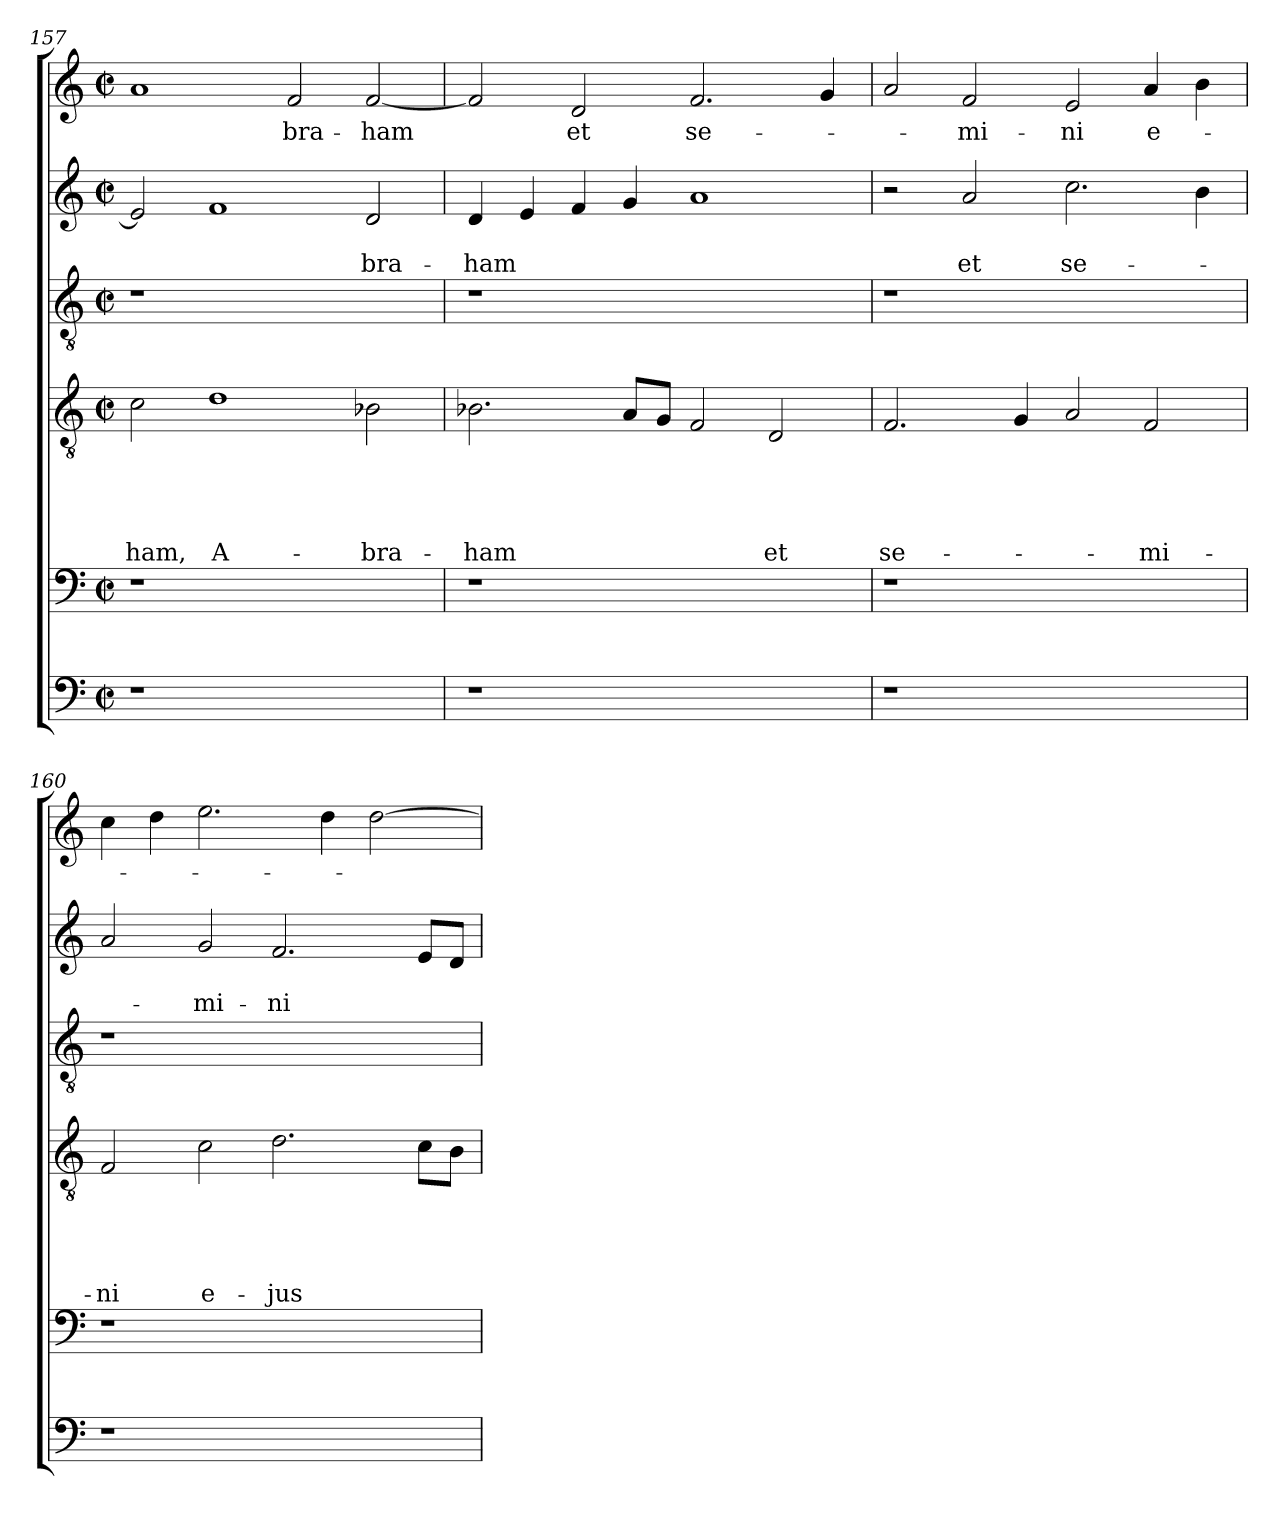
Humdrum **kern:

**kern	**kern	**kern	**text	**text	**text	**text	**text	**kern	**kern	**text	**text	**kern	**text
*part6	*part5	*part4	*part4	*part4	*part4	*part4	*part4	*part3	*part2	*part2	*part2	*part1	*part1
*staff6	*staff5	*staff4	*staff4	*staff4	*staff4	*staff4	*staff4	*staff3	*staff2	*staff2	*staff2	*staff1	*staff1
*clefF4	*clefF4	*clefGv2	*	*	*	*	*	*clefGv2	*clefG2	*	*	*clefG2	*
*k[]	*k[]	*k[]	*	*	*	*	*	*k[]	*k[]	*	*	*k[]	*
*C:	*C:	*C:	*	*	*	*	*	*C:	*C:	*	*	*C:	*
*M2/2	*M2/2	*M2/2	*	*	*	*	*	*M2/2	*M2/2	*	*	*M2/2	*
*met(c|)	*met(c|)	*met(c|)	*	*	*	*	*	*met(c|)	*met(c|)	*	*	*met(c|)	*
=157	=157	=157	=157	=157	=157	=157	=157	=157	=157	=157	=157	=157	=157
!	!	!	!	!	!	!	!LO:LY:b	!	!	!	!	!	!
1r	1r	2c\	.	.	.	.	-ham,	1r	2e/]	.	.	1a	.
!	!	!	!	!	!	!	!LO:LY:b	!	!	!	!	!	!
.	.	1d	.	.	.	.	A-	.	1f	.	.	.	.
!	!	!	!	!	!	!	!	!	!	!	!	!	!LO:LY:b
1ryy	1ryy	.	.	.	.	.	.	1ryy	.	.	.	2f/	-bra-
!	!	!	!	!	!	!	!LO:LY:b	!	!	!	!LO:LY:b	!	!LO:LY:b
.	.	2B-X\	.	.	.	.	-bra-	.	2d/	.	-bra-	[<2f/	-ham
!!LO:LB:g=z
=158	=158	=158	=158	=158	=158	=158	=158	=158	=158	=158	=158	=158	=158
!	!	!	!	!	!	!	!LO:LY:b	!	!	!	!LO:LY:b	!	!
1r	1r	2.B-X\	.	.	.	.	-ham	1r	4d/	.	-ham	2f/]	.
.	.	.	.	.	.	.	.	.	4e/	.	.	.	.
!	!	!	!	!	!	!	!	!	!	!	!	!	!LO:LY:b
.	.	.	.	.	.	.	.	.	4f/	.	.	2d/	et
.	.	8A/L	.	.	.	.	.	.	4g/	.	.	.	.
.	.	8G/J	.	.	.	.	.	.	.	.	.	.	.
!	!	!	!	!	!	!	!	!	!	!	!	!	!LO:LY:b
1ryy	1ryy	2F/	.	.	.	.	.	1ryy	1a	.	.	2.f/	se-
!	!	!	!	!	!	!	!LO:LY:b	!	!	!	!	!	!
.	.	2D/	.	.	.	.	et	.	.	.	.	.	.
.	.	.	.	.	.	.	.	.	.	.	.	4g/	.
=159	=159	=159	=159	=159	=159	=159	=159	=159	=159	=159	=159	=159	=159
!	!	!	!	!	!	!	!LO:LY:b	!	!	!	!	!	!
1r	1r	2.F/	.	.	.	.	se-	1r	2r	.	.	2a/	.
!	!	!	!	!	!	!	!	!	!	!	!LO:LY:b	!	!LO:LY:b
.	.	.	.	.	.	.	.	.	2a/	.	et	2f/	-mi-
.	.	4G/	.	.	.	.	.	.	.	.	.	.	.
!	!	!	!	!	!	!	!	!	!	!	!LO:LY:b	!	!LO:LY:b
1ryy	1ryy	2A/	.	.	.	.	.	1ryy	2.cc\	.	se-	2e/	-ni
!	!	!	!	!	!	!	!LO:LY:b	!	!	!	!	!	!LO:LY:b
.	.	2F/	.	.	.	.	-mi-	.	.	.	.	4a/	e-
.	.	.	.	.	.	.	.	.	4b\	.	.	4b\	.
=160	=160	=160	=160	=160	=160	=160	=160	=160	=160	=160	=160	=160	=160
!	!	!	!	!	!	!	!LO:LY:b	!	!	!	!	!	!
1r	1r	2F/	.	.	.	.	-ni	1r	2a/	.	.	4cc\	.
.	.	.	.	.	.	.	.	.	.	.	.	4dd\	.
!	!	!	!	!	!	!	!LO:LY:b	!	!	!	!LO:LY:b	!	!
.	.	2c\	.	.	.	.	e-	.	2g/	.	-mi-	2.ee\	.
!	!	!	!	!	!	!	!LO:LY:b	!	!	!	!LO:LY:b	!	!
1ryy	1ryy	2.d\	.	.	.	.	-jus	1ryy	2.f/	.	-ni	.	.
.	.	.	.	.	.	.	.	.	.	.	.	4dd\	.
.	.	.	.	.	.	.	.	.	.	.	.	[>2dd\	.
.	.	8c\L	.	.	.	.	.	.	8e/L	.	.	.	.
.	.	8B\J	.	.	.	.	.	.	8d/J	.	.	.	.
=	=	=	=	=	=	=	=	=	=	=	=	=	=
*-	*-	*-	*-	*-	*-	*-	*-	*-	*-	*-	*-	*-	*-
